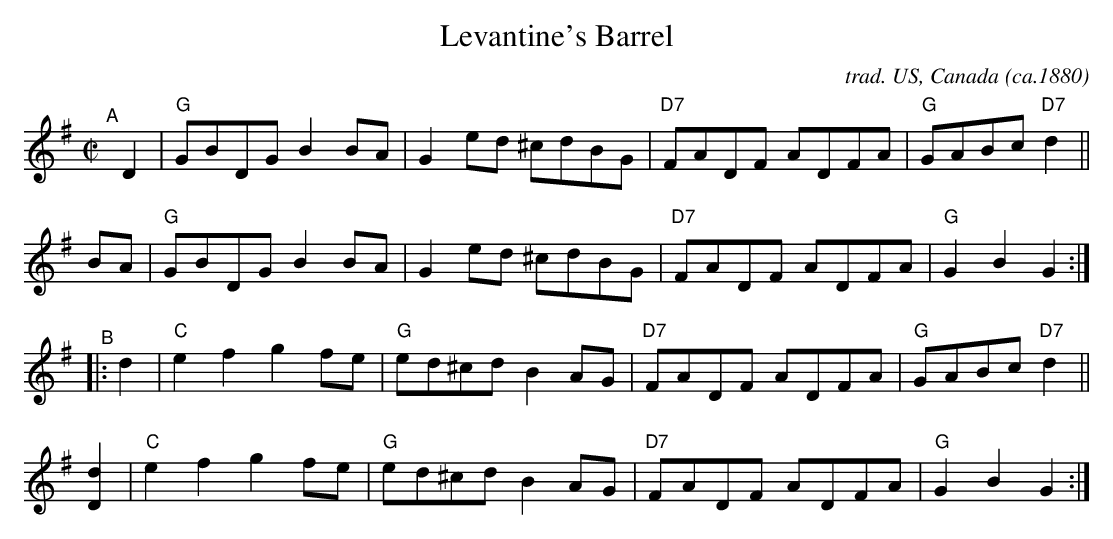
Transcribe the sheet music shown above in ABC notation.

X:1
T: Levantine's Barrel
C: trad. US, Canada
O: ca.1880
M: C|
L: 1/8
K: G
"^A"[|]\
D2 | "G"GBDG B2BA | G2ed ^cdBG | "D7"FADF ADFA | "G"GABc "D7"d2 ||
BA | "G"GBDG B2BA | G2ed ^cdBG | "D7"FADF ADFA | "G"G2B2 G2 :|
"^B"|:\
 d2    | "C"e2f2 g2fe | "G"ed^cd B2AG | "D7"FADF ADFA | "G"GABc "D7"d2 ||
[d2D2] | "C"e2f2 g2fe | "G"ed^cd B2AG | "D7"FADF ADFA | "G"G2B2 G2 :|
